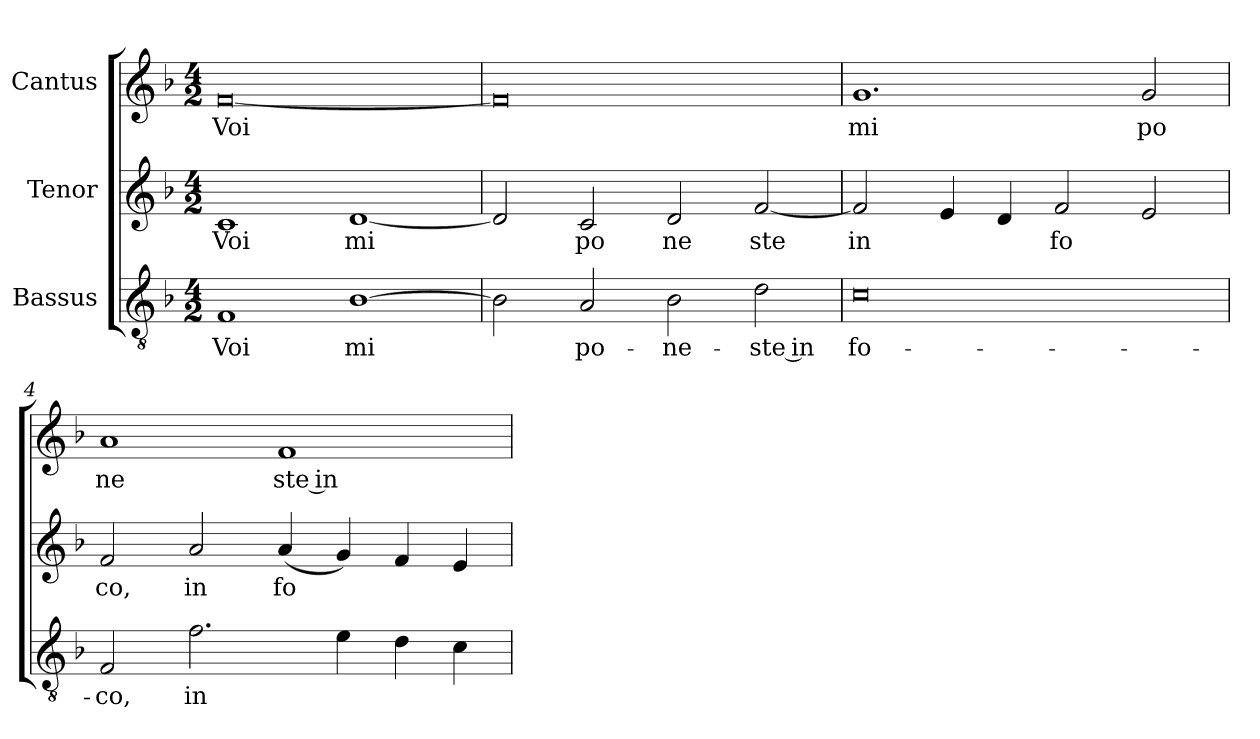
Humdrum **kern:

**kern	**text	**kern	**text	**kern	**text
*part3	*part3	*part2	*part2	*part1	*part1
*staff3	*staff3	*staff2	*staff2	*staff1	*staff1
*I"Bassus	*	*I"Tenor	*	*I"Cantus	*
!!LO:PB:g=z
*stria5	*	*stria5	*	*stria5	*
*clefGv2	*	*clefG2	*	*clefG2	*
*k[b-]	*	*k[b-]	*	*k[b-]	*
*F:	*	*F:	*	*F:	*
*M4/2	*	*M4/2	*	*M4/2	*
=1	=1	=1	=1	=1	=1
!	!LO:LY:b:cj	!	!LO:LY:b:cj	!	!LO:LY:b:cj
1F	Voi	1c	Voi	[<0f	Voi
!	!LO:LY:b:cj	!	!LO:LY:b:cj	!	!
[>1B-	mi	[<1d	mi	.	.
=2	=2	=2	=2	=2	=2
2B-\]	.	2d/]	.	0f]	.
!	!LO:LY:b:cj	!	!LO:LY:b:cj	!	!
2A/	po-	2c/	po	.	.
!	!LO:LY:b:cj	!	!LO:LY:b:cj	!	!
2B-\	-ne-	2d/	ne	.	.
!	!LO:LY:b:rj	!	!LO:LY:b	!	!
2d\	-ste in	[<2f/	ste	.	.
=3	=3	=3	=3	=3	=3
!	!LO:LY:b:cj	!	!LO:LY:b:rj	!	!LO:LY:b:cj
0c	fo-	2f/]	in	1.g	mi
.	.	4e/	.	.	.
.	.	4d/	.	.	.
!	!	!	!LO:LY:b:cj	!	!
.	.	2f/	fo	.	.
!	!	!	!	!	!LO:LY:b:cj
.	.	2e/	.	2g/	po
=4	=4	=4	=4	=4	=4
!	!LO:LY:b:cj	!	!LO:LY:b:cj	!	!LO:LY:b:cj
2F/	-co,	2f/	co,	1a	ne
!	!LO:LY:b:cj	!	!LO:LY:b:cj	!	!
2.f\	in	2a/	in	.	.
!	!	!	!LO:LY:b:cj	!	!LO:LY:b:rj
.	.	(>4a/	fo	1f	ste in
4e\	.	4g/)	.	.	.
4d\	.	4f/	.	.	.
4c\	.	4e/	.	.	.
=	=	=	=	=	=
*-	*-	*-	*-	*-	*-
